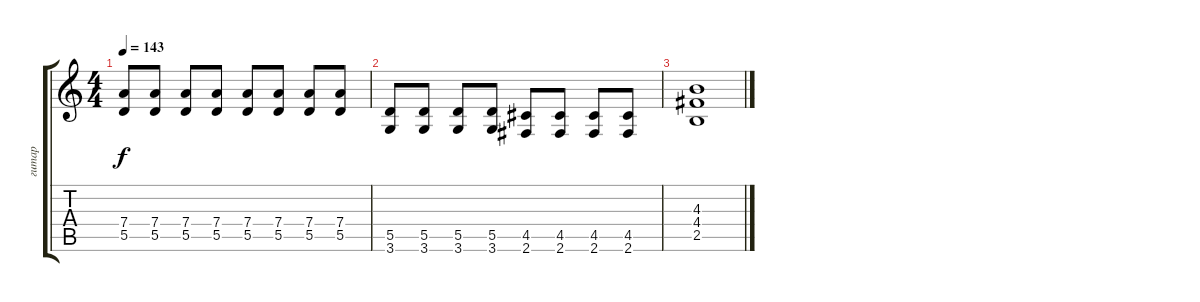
\track ("гитар" "гитар") {instrument distortionguitar}
\staff {score tabs}
\tuning (E4 B3 G3 D3 A2 E2) {hide}
\ts (4 4)
\tempo 143
\clef g2
\ks c
(7.4 5.5).8{dy f} (7.4 5.5).8 (7.4 5.5).8 (7.4 5.5).8 (7.4 5.5).8 (7.4 5.5).8 (7.4 5.5).8 (7.4 5.5).8 |
(5.5 3.6).8 (5.5 3.6).8 (5.5 3.6).8 (5.5 3.6).8 (4.5 2.6).8 (4.5 2.6).8 (4.5 2.6).8 (4.5 2.6).8 |
(4.3 4.4 2.5).1
